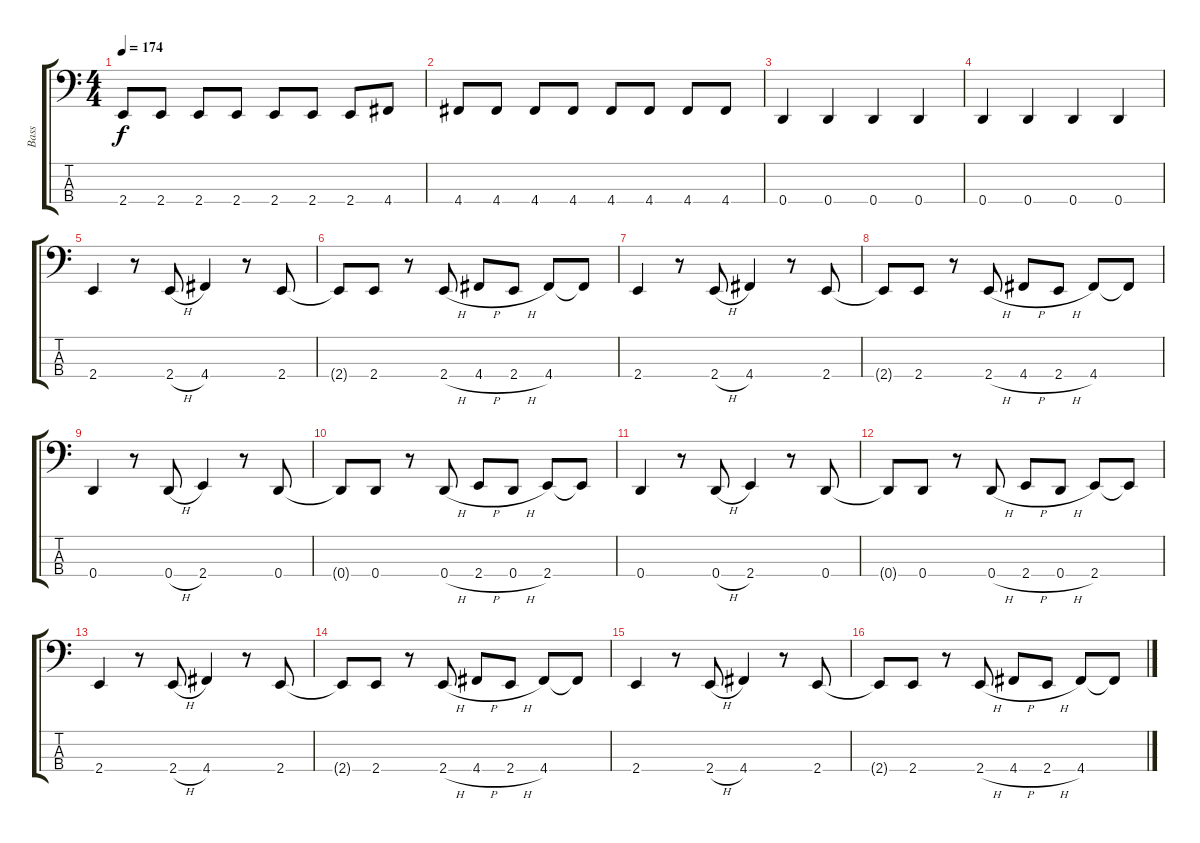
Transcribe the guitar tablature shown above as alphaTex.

\track ("Bass" "Bass") {instrument electricbassfinger}
\staff {score tabs}
\tuning (G2 D2 A1 D1) {hide}
\ts (4 4)
\tempo 174
\clef f4
\ks c
2.4.8{dy f} 2.4.8 2.4.8 2.4.8 2.4.8 2.4.8 2.4.8 4.4.8 |
4.4.8 4.4.8 4.4.8 4.4.8 4.4.8 4.4.8 4.4.8 4.4.8 |
0.4.4 0.4.4 0.4.4 0.4.4 |
0.4.4 0.4.4 0.4.4 0.4.4 |
2.4.4 r.8 2.4{h}.8 4.4.4 r.8 2.4.8 |
2.4{t}.8 2.4.8 r.8 2.4{h}.8 4.4{h}.8 2.4{h}.8 4.4.8 4.4{t}.8 |
2.4.4 r.8 2.4{h}.8 4.4.4 r.8 2.4.8 |
2.4{t}.8 2.4.8 r.8 2.4{h}.8 4.4{h}.8 2.4{h}.8 4.4.8 4.4{t}.8 |
0.4.4 r.8 0.4{h}.8 2.4.4 r.8 0.4.8 |
0.4{t}.8 0.4.8 r.8 0.4{h}.8 2.4{h}.8 0.4{h}.8 2.4.8 2.4{t}.8 |
0.4.4 r.8 0.4{h}.8 2.4.4 r.8 0.4.8 |
0.4{t}.8 0.4.8 r.8 0.4{h}.8 2.4{h}.8 0.4{h}.8 2.4.8 2.4{t}.8 |
2.4.4 r.8 2.4{h}.8 4.4.4 r.8 2.4.8 |
2.4{t}.8 2.4.8 r.8 2.4{h}.8 4.4{h}.8 2.4{h}.8 4.4.8 4.4{t}.8 |
2.4.4 r.8 2.4{h}.8 4.4.4 r.8 2.4.8 |
2.4{t}.8 2.4.8 r.8 2.4{h}.8 4.4{h}.8 2.4{h}.8 4.4.8 4.4{t}.8
